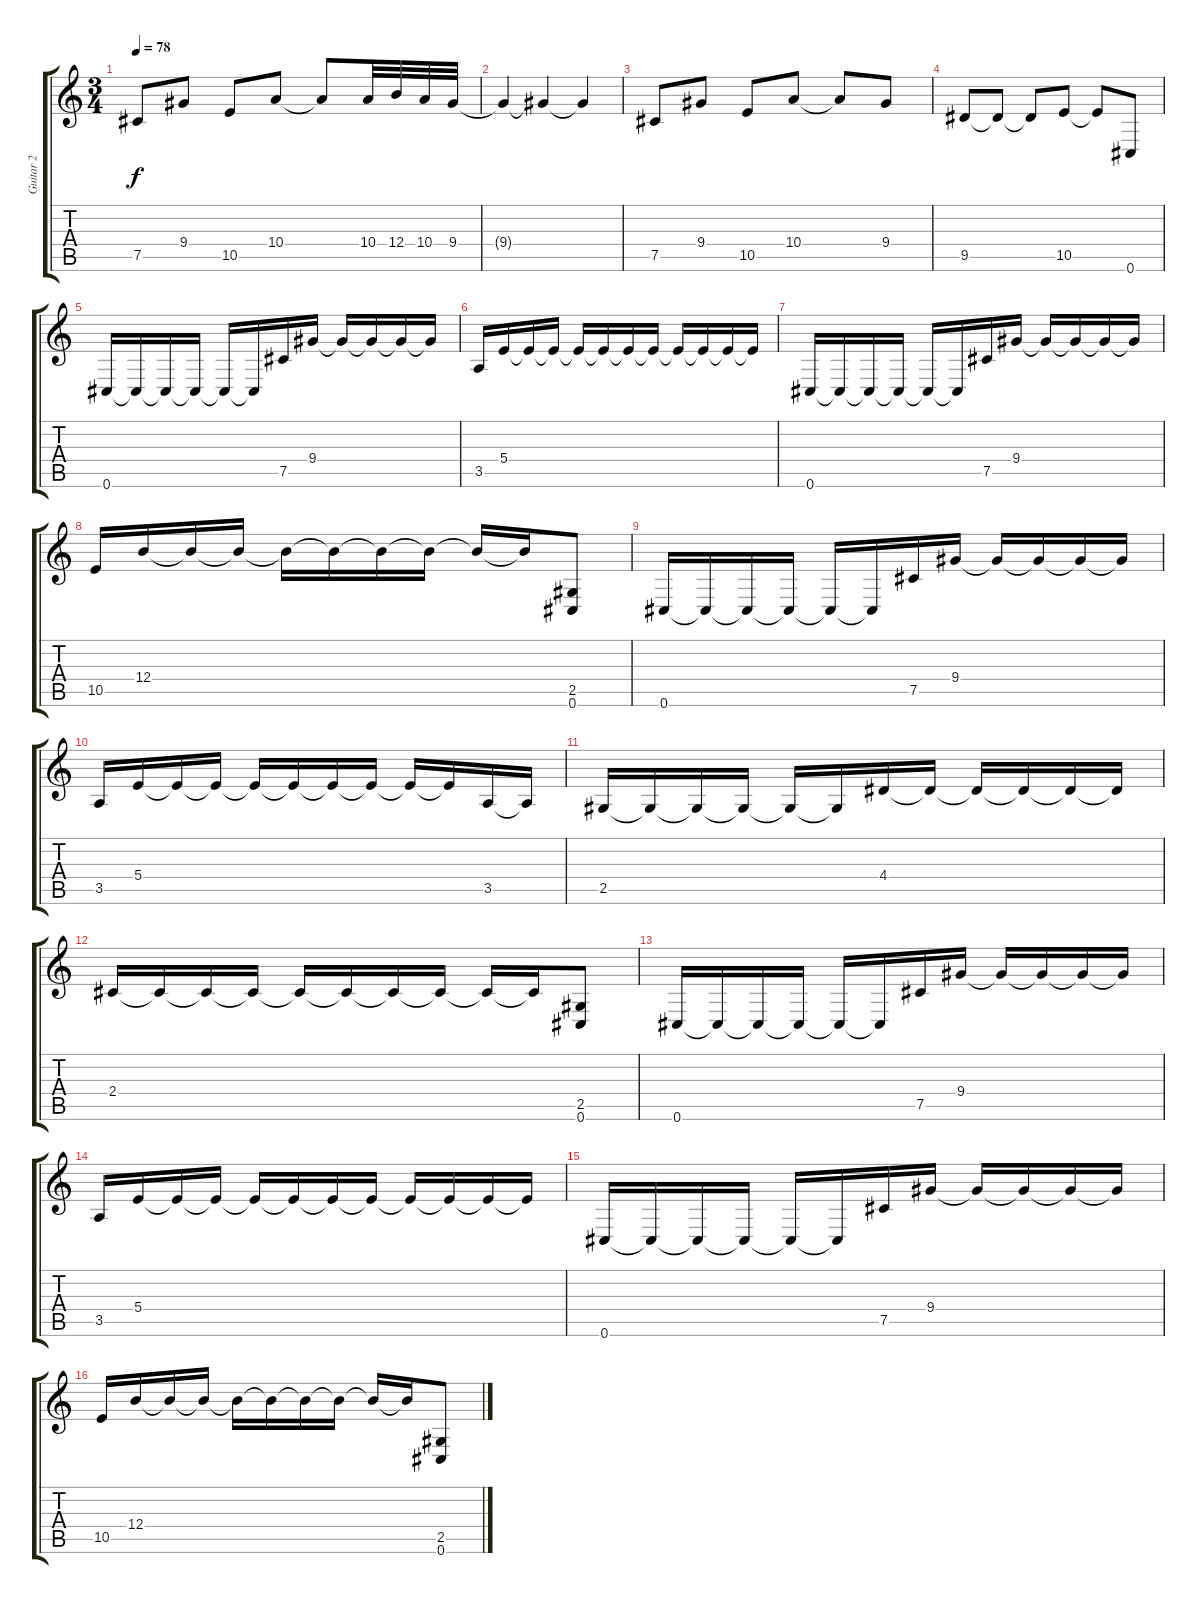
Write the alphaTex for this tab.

\track ("Guitar 2" "Guitar 2") {instrument distortionguitar}
\staff {score tabs}
\tuning (Db4 Ab3 E3 B2 Gb2 Db2) {hide}
\ts (3 4)
\tempo 78
\clef g2
\ks c
7.5.8{dy f} 9.4.8 10.5.8 10.4.8 10.4{t}.8 10.4.32 12.4.32 10.4.32 9.4.32 |
9.4{t}.4 9.4{t}.4 9.4{t}.4 |
7.5.8 9.4.8 10.5.8 10.4.8 10.4{t}.8 9.4.8 |
9.5.8 9.5{t}.8 9.5{t}.8 10.5.8 10.5{t}.8 0.6.8 |
0.6.16 0.6{t}.16 0.6{t}.16 0.6{t}.16 0.6{t}.16 0.6{t}.16 7.5.16 9.4.16 9.4{t}.16 9.4{t}.16 9.4{t}.16 9.4{t}.16 |
3.5.16 5.4.16 5.4{t}.16 5.4{t}.16 5.4{t}.16 5.4{t}.16 5.4{t}.16 5.4{t}.16 5.4{t}.16 5.4{t}.16 5.4{t}.16 5.4{t}.16 |
0.6.16 0.6{t}.16 0.6{t}.16 0.6{t}.16 0.6{t}.16 0.6{t}.16 7.5.16 9.4.16 9.4{t}.16 9.4{t}.16 9.4{t}.16 9.4{t}.16 |
10.5.16 12.4.16 12.4{t}.16 12.4{t}.16 12.4{t}.16 12.4{t}.16 12.4{t}.16 12.4{t}.16 12.4{t}.16 12.4{t}.16 (2.5 0.6).8 |
0.6.16 0.6{t}.16 0.6{t}.16 0.6{t}.16 0.6{t}.16 0.6{t}.16 7.5.16 9.4.16 9.4{t}.16 9.4{t}.16 9.4{t}.16 9.4{t}.16 |
3.5.16 5.4.16 5.4{t}.16 5.4{t}.16 5.4{t}.16 5.4{t}.16 5.4{t}.16 5.4{t}.16 5.4{t}.16 5.4{t}.16 3.5.16 3.5{t}.16 |
2.5.16 2.5{t}.16 2.5{t}.16 2.5{t}.16 2.5{t}.16 2.5{t}.16 4.4.16 4.4{t}.16 4.4{t}.16 4.4{t}.16 4.4{t}.16 4.4{t}.16 |
2.4.16 2.4{t}.16 2.4{t}.16 2.4{t}.16 2.4{t}.16 2.4{t}.16 2.4{t}.16 2.4{t}.16 2.4{t}.16 2.4{t}.16 (2.5 0.6).8 |
0.6.16 0.6{t}.16 0.6{t}.16 0.6{t}.16 0.6{t}.16 0.6{t}.16 7.5.16 9.4.16 9.4{t}.16 9.4{t}.16 9.4{t}.16 9.4{t}.16 |
3.5.16 5.4.16 5.4{t}.16 5.4{t}.16 5.4{t}.16 5.4{t}.16 5.4{t}.16 5.4{t}.16 5.4{t}.16 5.4{t}.16 5.4{t}.16 5.4{t}.16 |
0.6.16 0.6{t}.16 0.6{t}.16 0.6{t}.16 0.6{t}.16 0.6{t}.16 7.5.16 9.4.16 9.4{t}.16 9.4{t}.16 9.4{t}.16 9.4{t}.16 |
10.5.16 12.4.16 12.4{t}.16 12.4{t}.16 12.4{t}.16 12.4{t}.16 12.4{t}.16 12.4{t}.16 12.4{t}.16 12.4{t}.16 (2.5 0.6).8
